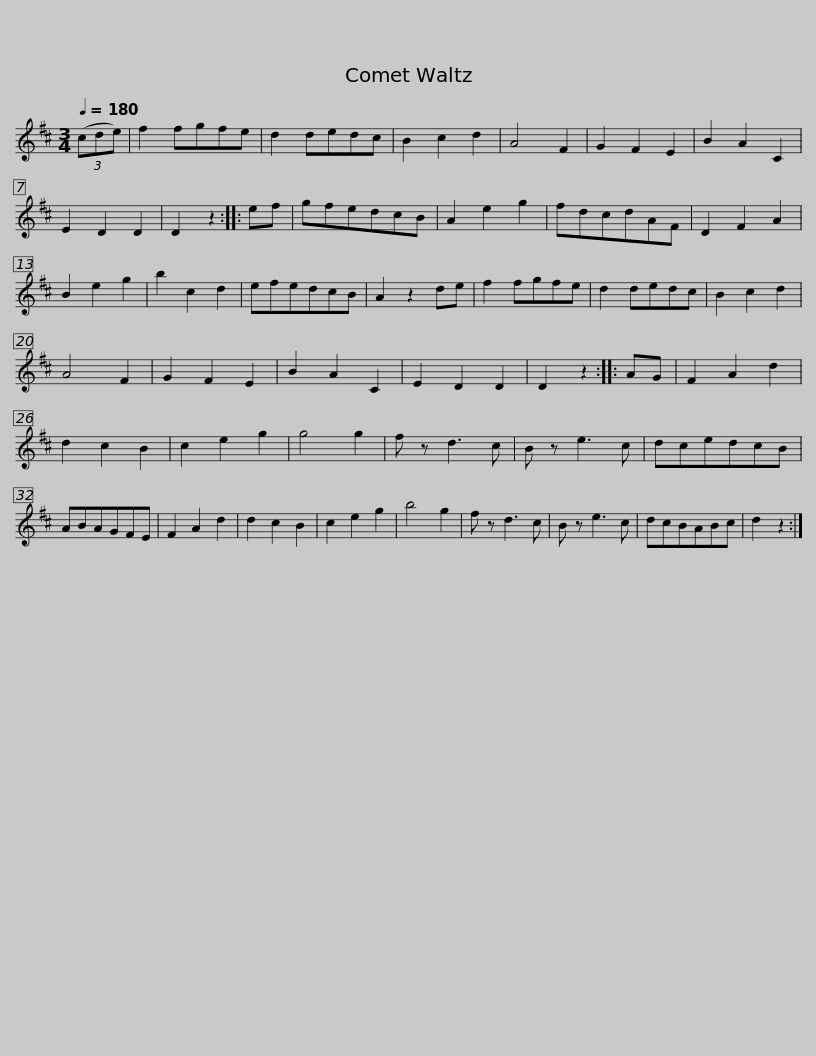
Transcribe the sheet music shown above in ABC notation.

X:1
L:1/8
Q:1/4=180
M:3/4
I:linebreak $
K:none
V:1 treble transpose="8 "
V:1
[K:D] (3(cde) | f2 fgfe | d2 dedc | B2 c2 d2 | A4 F2 | %5
 G2 F2 E2 | B2 A2 C2 | E2 D2 D2 | D2 z2 :: ef | %10
 gfedcB |$ A2 e2 g2 | fdcdAF | D2 F2 A2 | B2 e2 g2 | %15
 b2 c2 d2 | efedcB | A2 z2 de | f2 fgfe | d2 dedc | %20
 B2 c2 d2 |$ A4 F2 | G2 F2 E2 | B2 A2 C2 | E2 D2 D2 | %25
 D2 z2 :: AG | F2 A2 d2 | d2 c2 B2 | c2 e2 g2 | %30
 g4 g2 | f z d3 c | B z e3 c |$ dcedcB | ABAGFE | %35
 F2 A2 d2 | d2 c2 B2 | c2 e2 g2 | b4 g2 | f z d3 c | %40
 B z e3 c | dcBABc | d2 z2 :| %43
